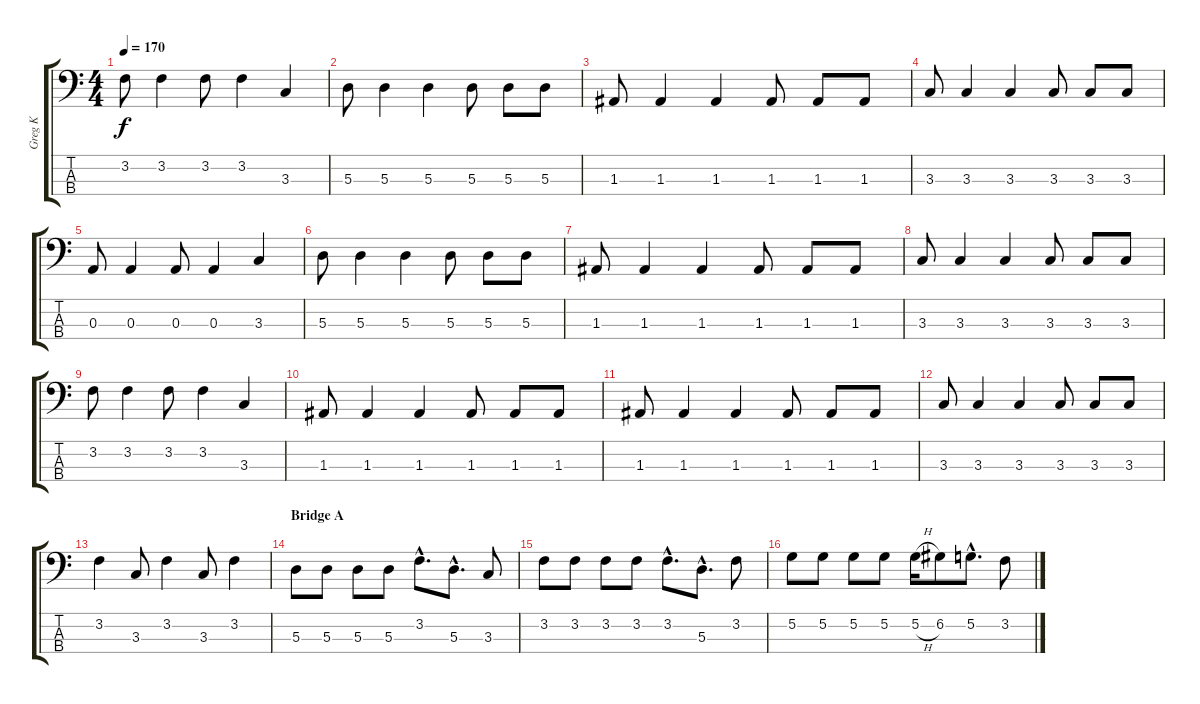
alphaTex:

\track ("Greg K" "Greg K") {instrument electricbasspick}
\staff {score tabs}
\tuning (G2 D2 A1 E1) {hide}
\ts (4 4)
\tempo 170
\clef f4
\ks c
3.2.8{dy f} 3.2.4 3.2.8 3.2.4 3.3.4 |
5.3.8 5.3.4 5.3.4 5.3.8 5.3.8 5.3.8 |
1.3.8 1.3.4 1.3.4 1.3.8 1.3.8 1.3.8 |
3.3.8 3.3.4 3.3.4 3.3.8 3.3.8 3.3.8 |
0.3.8 0.3.4 0.3.8 0.3.4 3.3.4 |
5.3.8 5.3.4 5.3.4 5.3.8 5.3.8 5.3.8 |
1.3.8 1.3.4 1.3.4 1.3.8 1.3.8 1.3.8 |
3.3.8 3.3.4 3.3.4 3.3.8 3.3.8 3.3.8 |
3.2.8 3.2.4 3.2.8 3.2.4 3.3.4 |
1.3.8 1.3.4 1.3.4 1.3.8 1.3.8 1.3.8 |
1.3.8 1.3.4 1.3.4 1.3.8 1.3.8 1.3.8 |
3.3.8 3.3.4 3.3.4 3.3.8 3.3.8 3.3.8 |
3.2.4 3.3.8 3.2.4 3.3.8 3.2.4 |
\section ("" "Bridge A")
5.3.8 5.3.8 5.3.8 5.3.8 3.2{hac}.8{d} 5.3{hac}.8{d} 3.3.8 |
3.2.8 3.2.8 3.2.8 3.2.8 3.2{hac}.8{d} 5.3{hac}.8{d} 3.2.8 |
5.2.8 5.2.8 5.2.8 5.2.8 5.2{h}.16 6.2.8 5.2{hac}.8{d} 3.2.8
